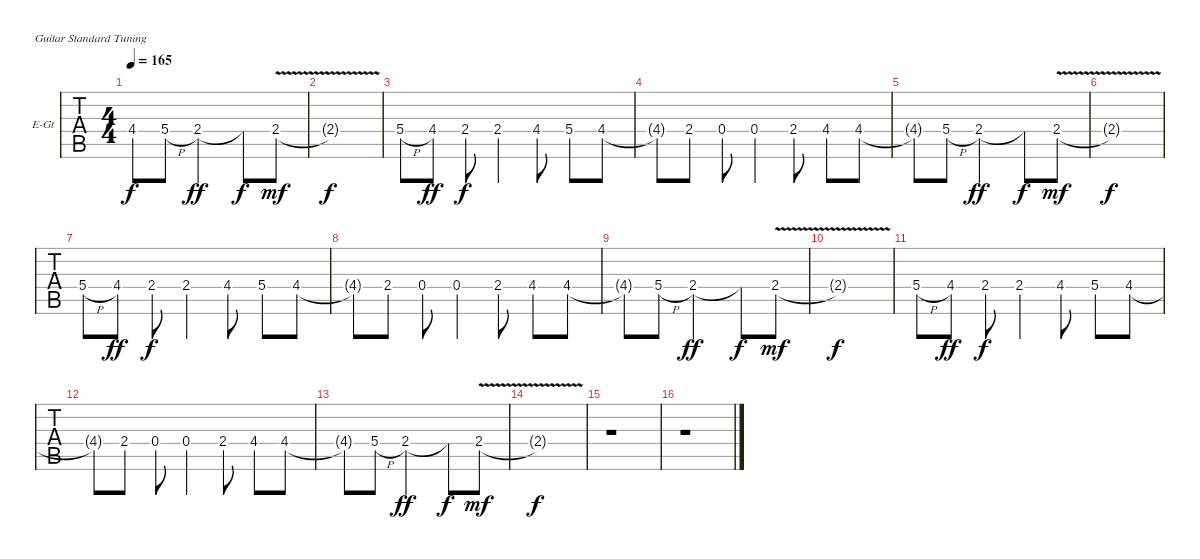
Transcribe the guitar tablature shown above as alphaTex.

\bracketExtendMode groupsimilarinstruments
\firstSystemTrackNameOrientation horizontal
\otherSystemsTrackNameOrientation horizontal
\track ("Guitar 2 (Lead)" "E-Gt") {instrument distortionguitar}
\staff {tabs}
\tuning (E4 B3 G3 D3 A2 E2)
\ts (4 4)
\tempo 165
\clef g2
\ks c
4.4{t}.8{dy f} 5.4{h}.8 2.4.2{dy ff} 2.4{t}.8{dy f} 2.4{v}.8{dy mf} |
2.4{v t}.1{dy f} |
5.4{h}.8 4.4.8{dy ff} 2.4.8{dy f} 2.4.4 4.4.8 5.4.8 4.4.8 |
4.4{t}.8 2.4.8 0.4.8 0.4.4 2.4.8 4.4.8 4.4.8 |
4.4{t}.8 5.4{h}.8 2.4.2{dy ff} 2.4{t}.8{dy f} 2.4{v}.8{dy mf} |
2.4{v t}.1{dy f} |
5.4{h}.8 4.4.8{dy ff} 2.4.8{dy f} 2.4.4 4.4.8 5.4.8 4.4.8 |
4.4{t}.8 2.4.8 0.4.8 0.4.4 2.4.8 4.4.8 4.4.8 |
4.4{t}.8 5.4{h}.8 2.4.2{dy ff} 2.4{t}.8{dy f} 2.4{v}.8{dy mf} |
2.4{v t}.1{dy f} |
5.4{h}.8 4.4.8{dy ff} 2.4.8{dy f} 2.4.4 4.4.8 5.4.8 4.4.8 |
4.4{t}.8 2.4.8 0.4.8 0.4.4 2.4.8 4.4.8 4.4.8 |
4.4{t}.8 5.4{h}.8 2.4.2{dy ff} 2.4{t}.8{dy f} 2.4{v}.8{dy mf} |
2.4{v t}.1{dy f} |
r.1 |
r.1
